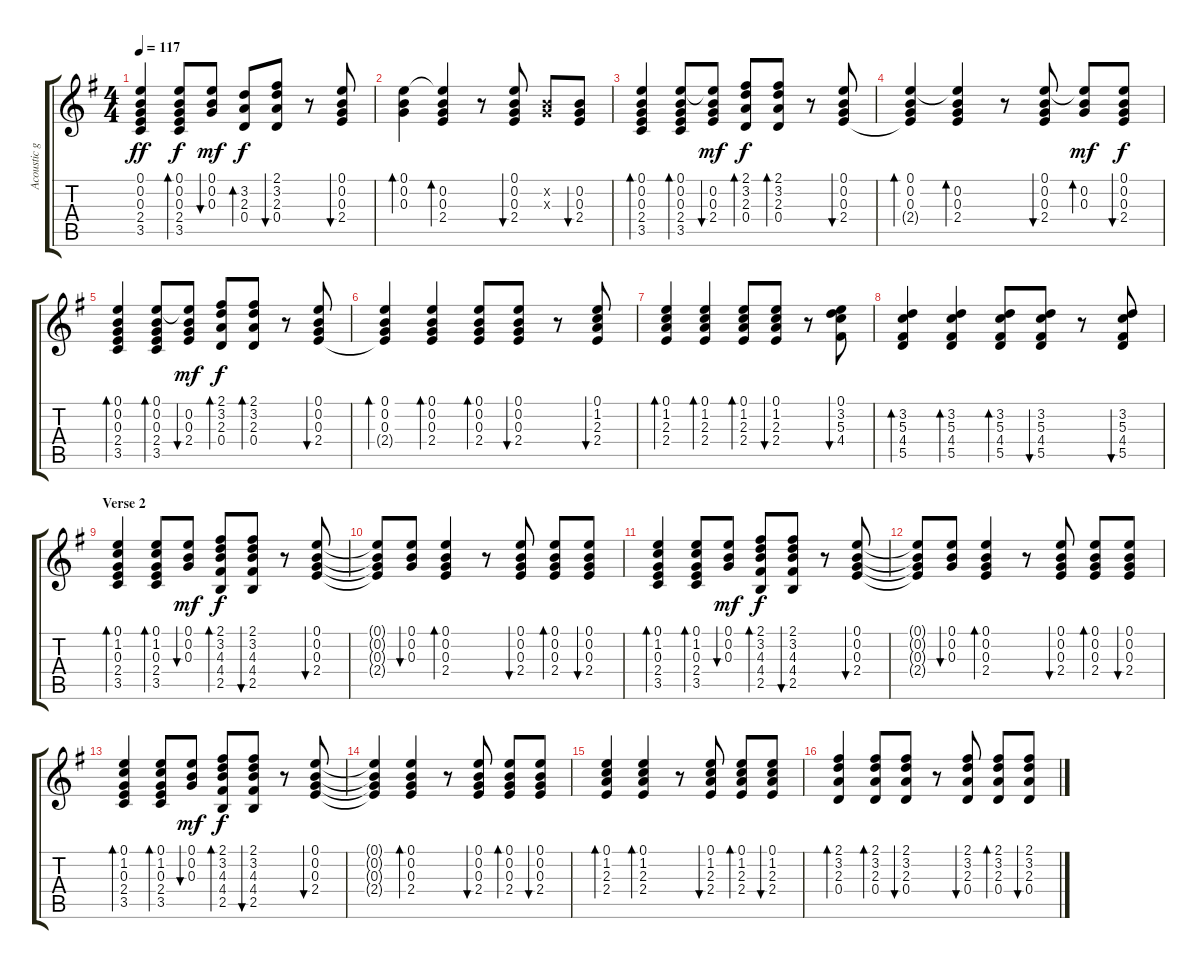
\track ("Acoustic guitar" "Acoustic g") {instrument acousticguitarsteel}
\staff {score tabs}
\tuning (E4 B3 G3 D3 A2 E2) {hide}
\ts (4 4)
\tempo 117
\clef g2
\ks g
(0.1 0.2{t} 0.3{t} 2.4{t} 3.5{t}).4{dy ff} (0.1 0.2 0.3 2.4 3.5).8{bd 60 dy f} (0.1 0.2 0.3).8{bu 60 dy mf} (3.2 2.3 0.4).8{bd 60 dy f} (2.1 3.2 2.3 0.4).8{bu 60} r.8 (0.1 0.2 0.3 2.4).8{bu 60} |
(0.1 0.2 0.3).4{bd 60} (0.1{t} 0.2 0.3 2.4).4{bd 60} r.8 (0.1 0.2 0.3 2.4).8{bu 60} (0.2{x} 0.3{x}).8 (0.2 0.3 2.4).8{bu 60} |
(0.1 0.2 0.3 2.4 3.5).4{bd 60} (0.1 0.2 0.3 2.4 3.5).8{bd 60} (0.1{t} 0.2 0.3 2.4).8{bu 60 dy mf} (2.1 3.2 2.3 0.4).8{bd 60 dy f} (2.1 3.2 2.3 0.4).8{bd 60} r.8 (0.1 0.2 0.3 2.4).8{bu 60} |
(0.1 0.2 0.3 2.4{t}).4{bd 60} (0.1{t} 0.2 0.3 2.4).4{bd 60} r.8 (0.1 0.2 0.3 2.4).8{bu 60} (0.1{t} 0.2 0.3).8{bd 60 dy mf} (0.1 0.2 0.3 2.4).8{bu 60 dy f} |
(0.1 0.2 0.3 2.4 3.5).4{bd 60} (0.1 0.2 0.3 2.4 3.5).8{bd 60} (0.1{t} 0.2 0.3 2.4).8{bu 60 dy mf} (2.1 3.2 2.3 0.4).8{bd 60 dy f} (2.1 3.2 2.3 0.4).8{bd 60} r.8 (0.1 0.2 0.3 2.4).8{bu 60} |
(0.1 0.2 0.3 2.4{t}).4{bd 60} (0.1 0.2 0.3 2.4).4{bd 60} (0.1 0.2 0.3 2.4).8{bd 60} (0.1 0.2 0.3 2.4).8{bu 60} r.8 (0.1 1.2 2.3 2.4).8{bu 60} |
(0.1 1.2 2.3 2.4).4{bd 60} (0.1 1.2 2.3 2.4).4{bd 60} (0.1 1.2 2.3 2.4).8{bd 60} (0.1 1.2 2.3 2.4).8{bu 60} r.8 (0.1 3.2 5.3 4.4).8{bu 60} |
(3.2 5.3 4.4 5.5).4{bd 60} (3.2 5.3 4.4 5.5).4{bd 60} (3.2 5.3 4.4 5.5).8{bd 60} (3.2 5.3 4.4 5.5).8{bu 60} r.8 (3.2 5.3 4.4 5.5).8{bu 60} |
\section ("" "Verse 2")
(0.1 1.2 0.3 2.4 3.5).4{bd 60} (0.1 1.2 0.3 2.4 3.5).8{bd 60} (0.1 0.2 0.3).8{bu 60 dy mf} (2.1 3.2 4.3 4.4 2.5).8{bd 60 dy f} (2.1 3.2 4.3 4.4 2.5).8{bu 60} r.8 (0.1 0.2 0.3 2.4).8{bu 60} |
(0.1{t} 0.2{t} 0.3{t} 2.4{t}).8 (0.1 0.2 0.3).8{bu 60} (0.1 0.2 0.3 2.4).4{bd 60} r.8 (0.1 0.2 0.3 2.4).8{bu 60} (0.1 0.2 0.3 2.4).8{bd 60} (0.1 0.2 0.3 2.4).8{bu 60} |
(0.1 1.2 0.3 2.4 3.5).4{bd 60} (0.1 1.2 0.3 2.4 3.5).8{bd 60} (0.1 0.2 0.3).8{bu 60 dy mf} (2.1 3.2 4.3 4.4 2.5).8{bd 60 dy f} (2.1 3.2 4.3 4.4 2.5).8{bu 60} r.8 (0.1 0.2 0.3 2.4).8{bu 60} |
(0.1{t} 0.2{t} 0.3{t} 2.4{t}).8 (0.1 0.2 0.3).8{bu 60} (0.1 0.2 0.3 2.4).4{bd 60} r.8 (0.1 0.2 0.3 2.4).8{bu 60} (0.1 0.2 0.3 2.4).8{bd 60} (0.1 0.2 0.3 2.4).8{bu 60} |
(0.1 1.2 0.3 2.4 3.5).4{bd 60} (0.1 1.2 0.3 2.4 3.5).8{bd 60} (0.1 0.2 0.3).8{bu 60 dy mf} (2.1 3.2 4.3 4.4 2.5).8{bd 60 dy f} (2.1 3.2 4.3 4.4 2.5).8{bu 60} r.8 (0.1 0.2 0.3 2.4).8{bu 60} |
(0.1{t} 0.2{t} 0.3{t} 2.4{t}).4 (0.1 0.2 0.3 2.4).4{bd 60} r.8 (0.1 0.2 0.3 2.4).8{bu 60} (0.1 0.2 0.3 2.4).8{bd 60} (0.1 0.2 0.3 2.4).8{bu 60} |
(0.1 1.2 2.3 2.4).4{bd 120} (0.1 1.2 2.3 2.4).4{bd 60} r.8 (0.1 1.2 2.3 2.4).8{bu 60} (0.1 1.2 2.3 2.4).8{bd 60} (0.1 1.2 2.3 2.4).8{bu 60} |
(2.1 3.2 2.3 0.4).4{bd 60} (2.1 3.2 2.3 0.4).8{bd 60} (2.1 3.2 2.3 0.4).8{bu 120} r.8 (2.1 3.2 2.3 0.4).8{bu 120} (2.1 3.2 2.3 0.4).8{bd 60} (2.1 3.2 2.3 0.4).8{bu 120}
